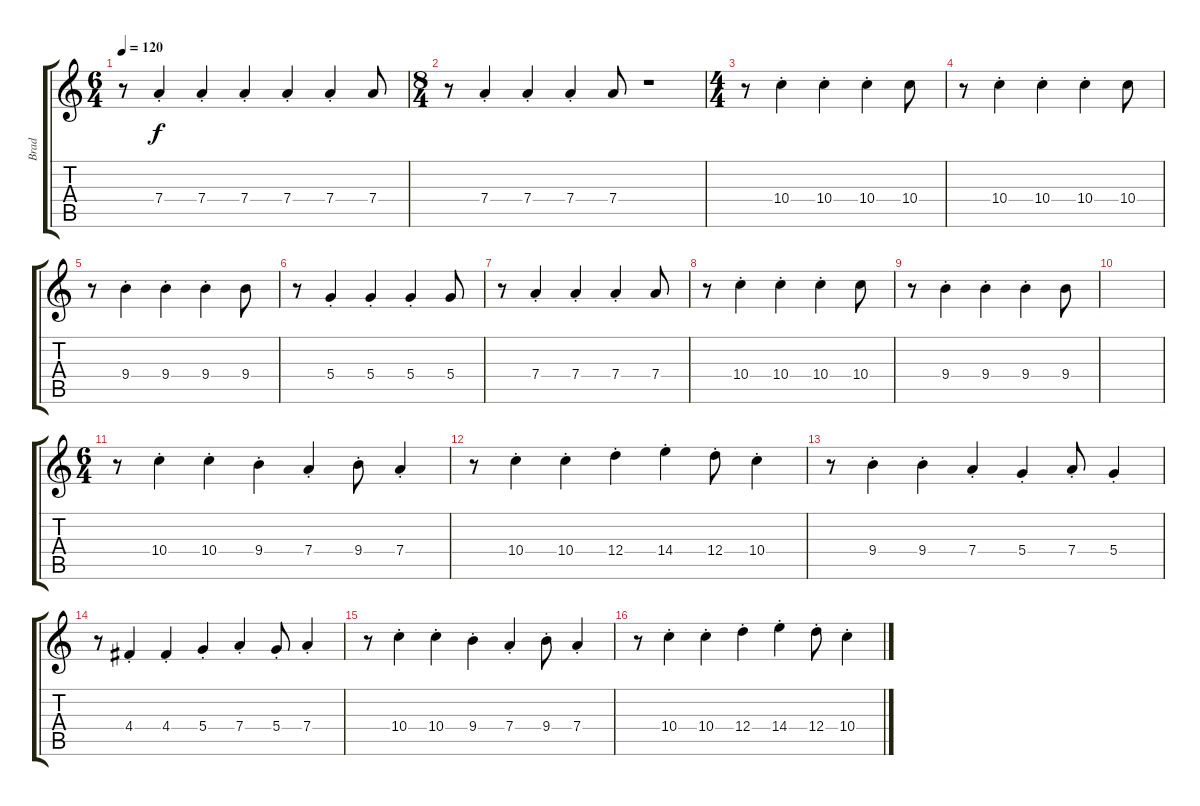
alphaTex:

\track ("Brad" "Brad") {instrument electricguitarjazz}
\staff {score tabs}
\tuning (E4 B3 G3 D3 A2 E2) {hide}
\ts (6 4)
\tempo 120
\clef g2
\ks c
r.8{dy f} 7.4{st}.4 7.4{st}.4 7.4{st}.4 7.4{st}.4 7.4{st}.4 7.4.8 |
\ts (8 4)
r.8 7.4{st}.4 7.4{st}.4 7.4{st}.4 7.4.8 r.1 |
\ts (4 4)
r.8 10.4{st}.4 10.4{st}.4 10.4{st}.4 10.4.8 |
r.8 10.4{st}.4 10.4{st}.4 10.4{st}.4 10.4.8 |
r.8 9.4{st}.4 9.4{st}.4 9.4{st}.4 9.4.8 |
r.8 5.4{st}.4 5.4{st}.4 5.4{st}.4 5.4.8 |
r.8 7.4{st}.4 7.4{st}.4 7.4{st}.4 7.4.8 |
r.8 10.4{st}.4 10.4{st}.4 10.4{st}.4 10.4.8 |
r.8 9.4{st}.4 9.4{st}.4 9.4{st}.4 9.4.8 |
|
\ts (6 4)
r.8 10.4{st}.4 10.4{st}.4 9.4{st}.4 7.4{st}.4 9.4{st}.8 7.4{st}.4 |
r.8 10.4{st}.4 10.4{st}.4 12.4{st}.4 14.4{st}.4 12.4{st}.8 10.4{st}.4 |
r.8 9.4{st}.4 9.4{st}.4 7.4{st}.4 5.4{st}.4 7.4{st}.8 5.4{st}.4 |
r.8 4.4{st}.4 4.4{st}.4 5.4{st}.4 7.4{st}.4 5.4{st}.8 7.4{st}.4 |
r.8 10.4{st}.4 10.4{st}.4 9.4{st}.4 7.4{st}.4 9.4{st}.8 7.4{st}.4 |
r.8 10.4{st}.4 10.4{st}.4 12.4{st}.4 14.4{st}.4 12.4{st}.8 10.4{st}.4
